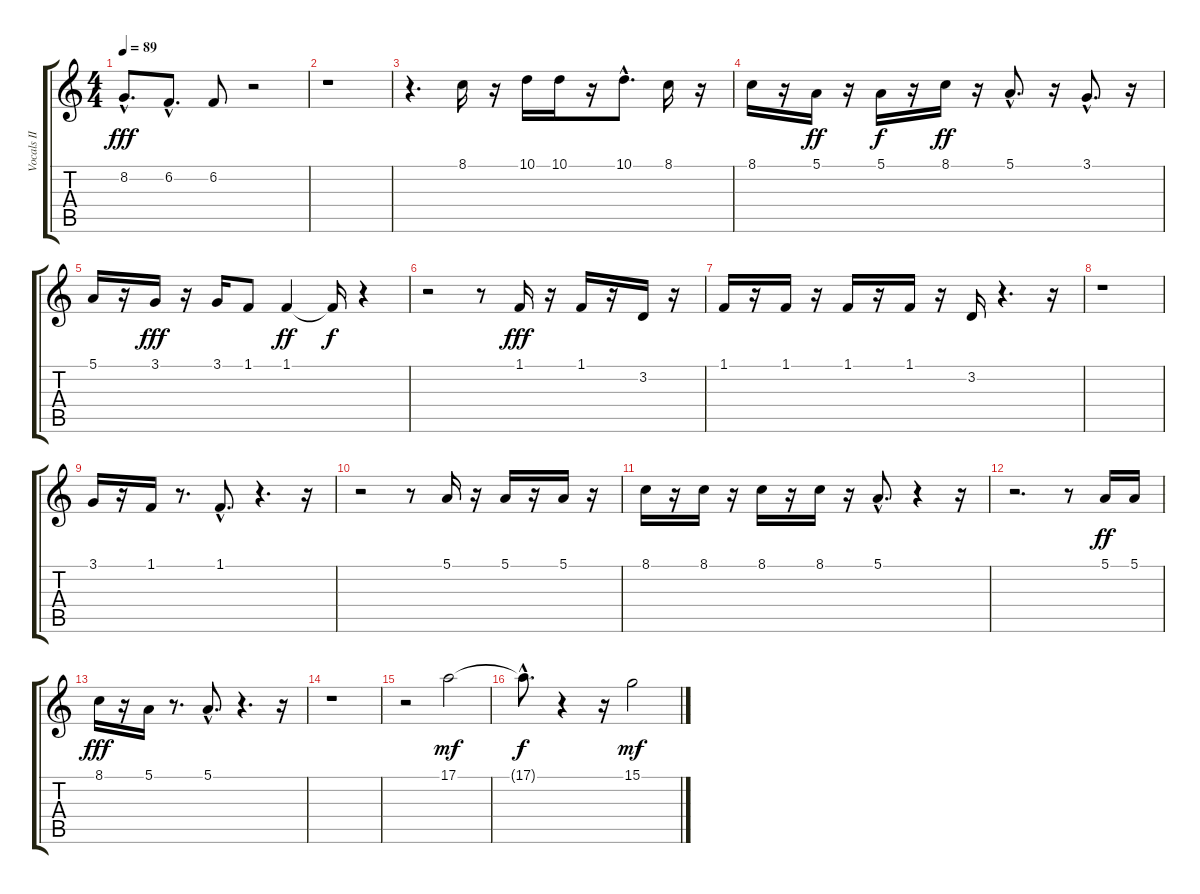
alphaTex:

\track ("Vocals II" "Vocals II") {instrument rockorgan}
\staff {score tabs}
\tuning (E4 B3 G3 D3 A2 E2) {hide}
\ts (4 4)
\tempo 89
\clef g2
\ks c
8.2{hac}.8{d dy fff} 6.2{hac}.8{d} 6.2.8 r.2 |
r.1 |
r.4{d} 8.1.16 r.16 10.1.16 10.1.16 r.16 10.1{hac}.8{d} 8.1.16 r.16 |
8.1.16 r.16 5.1.16{dy ff} r.16 5.1.16{dy f} r.16 8.1.16{dy ff} r.16 5.1{hac}.8{d} r.16 3.1{hac}.8{d} r.16 |
5.1.16 r.16 3.1.16{dy fff} r.16 3.1.16 1.1.8 1.1.4{dy ff} 1.1{t}.16{dy f} r.4 |
r.2 r.8 1.1.16{dy fff} r.16 1.1.16 r.16 3.2.16 r.16 |
1.1.16 r.16 1.1.16 r.16 1.1.16 r.16 1.1.16 r.16 3.2.16 r.4{d} r.16 |
r.1 |
3.1.16 r.16 1.1.16 r.8{d} 1.1{hac}.8{d} r.4{d} r.16 |
r.2 r.8 5.1.16 r.16 5.1.16 r.16 5.1.16 r.16 |
8.1.16 r.16 8.1.16 r.16 8.1.16 r.16 8.1.16 r.16 5.1{hac}.8{d} r.4 r.16 |
r.2{d} r.8 5.1.16{dy ff} 5.1.16 |
8.1.16{dy fff} r.16 5.1.16 r.8{d} 5.1{hac}.8{d} r.4{d} r.16 |
r.1 |
r.2 17.1.2{dy mf} |
17.1{hac t}.8{d dy f} r.4 r.16 15.1.2{dy mf}
